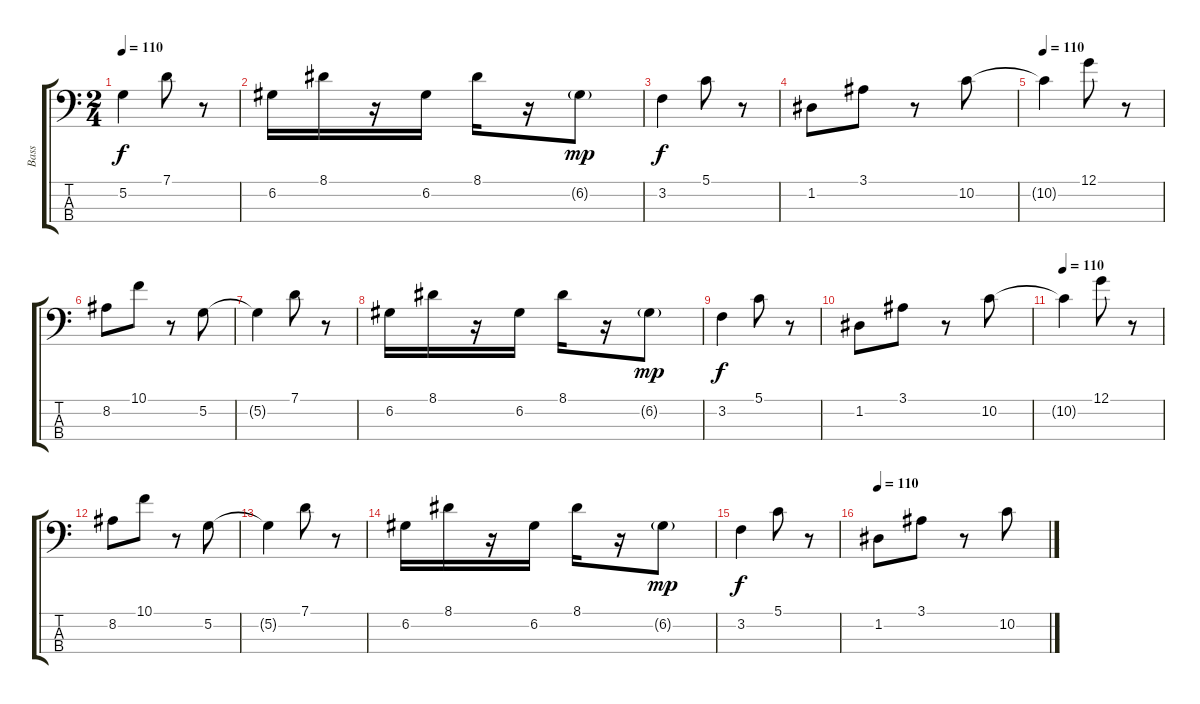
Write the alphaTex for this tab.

\track ("Bass" "Bass") {instrument electricbassfinger}
\staff {score tabs}
\tuning (G2 D2 A1 E1) {hide}
\ts (2 4)
\tempo 110
\clef f4
\ks c
5.2{t}.4{dy f} 7.1.8 r.8 |
6.2.16 8.1.16 r.16 6.2.16 8.1.16 r.16 6.2{g}.8{dy mp} |
3.2.4{dy f} 5.1.8 r.8 |
1.2.8 3.1.8 r.8 10.2.8 |
\tempo 110
10.2{t}.4 12.1.8 r.8 |
8.2.8 10.1.8 r.8 5.2.8 |
5.2{t}.4 7.1.8 r.8 |
6.2.16 8.1.16 r.16 6.2.16 8.1.16 r.16 6.2{g}.8{dy mp} |
3.2.4{dy f} 5.1.8 r.8 |
1.2.8 3.1.8 r.8 10.2.8 |
\tempo 110
10.2{t}.4 12.1.8 r.8 |
8.2.8 10.1.8 r.8 5.2.8 |
5.2{t}.4 7.1.8 r.8 |
6.2.16 8.1.16 r.16 6.2.16 8.1.16 r.16 6.2{g}.8{dy mp} |
3.2.4{dy f} 5.1.8 r.8 |
\tempo 110
1.2.8 3.1.8 r.8 10.2.8
